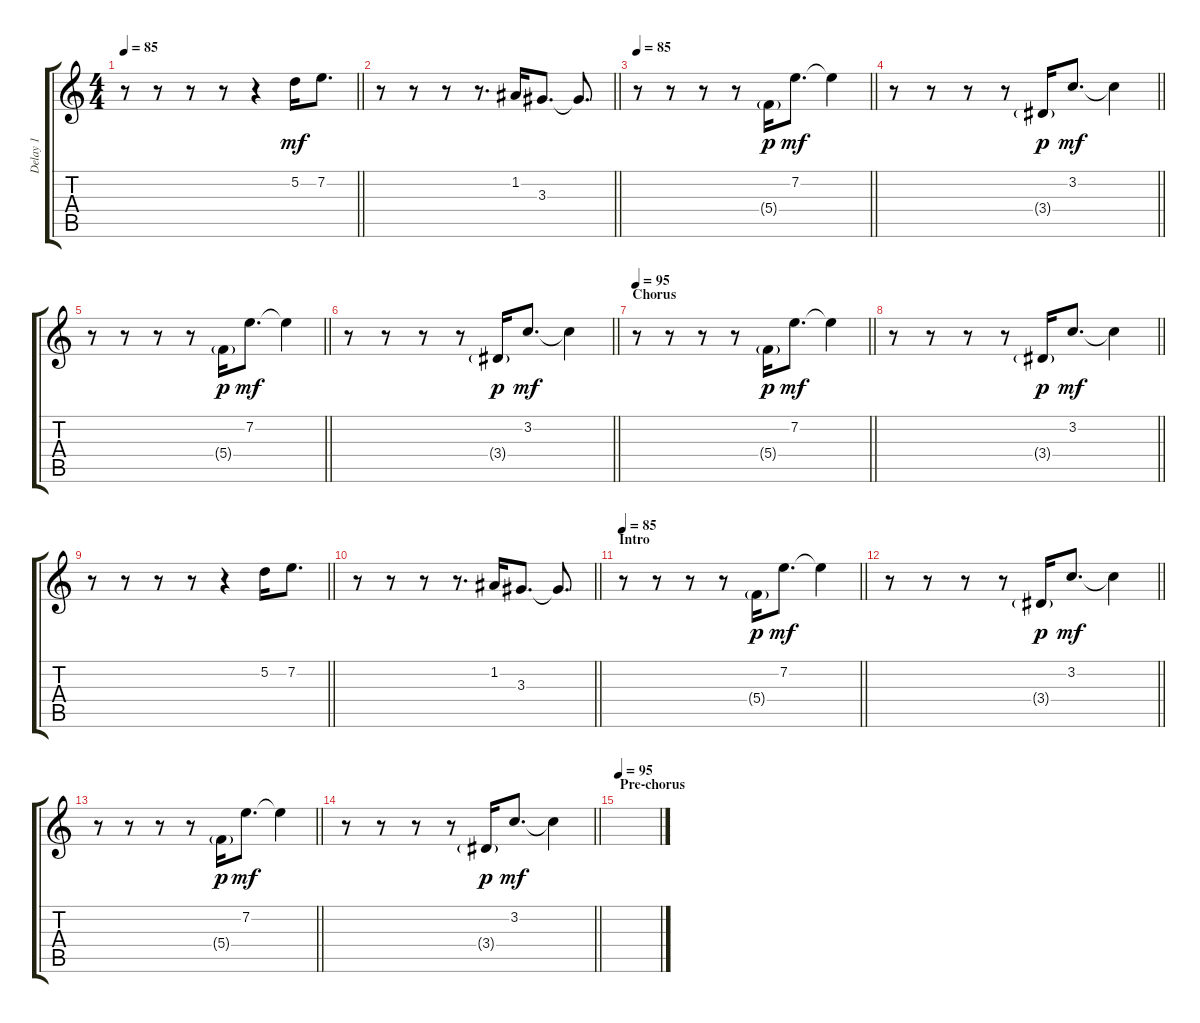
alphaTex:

\track ("Delay 1" "Delay 1") {instrument electricguitarclean}
\staff {score tabs}
\tuning (D4 A3 F3 C3 G2 C2) {hide}
\ts (4 4)
\tempo 85
\clef g2
\barLineRight lightlight
\ks c
r.8{dy mf} r.8 r.8 r.8 r.4 5.2.16 7.2.8{d} |
\barLineRight lightlight
r.8 r.8 r.8 r.8{d} 1.2.16 3.3.8{d} 3.3{t}.8{d} |
\tempo 85
\barLineRight lightlight
r.8 r.8 r.8 r.8 5.4{g}.16{dy p} 7.2.8{d dy mf} 7.2{t}.4 |
\barLineRight lightlight
r.8 r.8 r.8 r.8 3.4{g}.16{dy p} 3.2.8{d dy mf} 3.2{t}.4 |
\barLineRight lightlight
r.8 r.8 r.8 r.8 5.4{g}.16{dy p} 7.2.8{d dy mf} 7.2{t}.4 |
\barLineRight lightlight
r.8 r.8 r.8 r.8 3.4{g}.16{dy p} 3.2.8{d dy mf} 3.2{t}.4 |
\section ("" "Chorus")
\tempo 95
\barLineRight lightlight
r.8 r.8 r.8 r.8 5.4{g}.16{dy p} 7.2.8{d dy mf} 7.2{t}.4 |
\barLineRight lightlight
r.8 r.8 r.8 r.8 3.4{g}.16{dy p} 3.2.8{d dy mf} 3.2{t}.4 |
\barLineRight lightlight
r.8 r.8 r.8 r.8 r.4 5.2.16 7.2.8{d} |
\barLineRight lightlight
r.8 r.8 r.8 r.8{d} 1.2.16 3.3.8{d} 3.3{t}.8{d} |
\section ("" "Intro")
\tempo 85
\barLineRight lightlight
r.8 r.8 r.8 r.8 5.4{g}.16{dy p} 7.2.8{d dy mf} 7.2{t}.4 |
\barLineRight lightlight
r.8 r.8 r.8 r.8 3.4{g}.16{dy p} 3.2.8{d dy mf} 3.2{t}.4 |
\barLineRight lightlight
r.8 r.8 r.8 r.8 5.4{g}.16{dy p} 7.2.8{d dy mf} 7.2{t}.4 |
\barLineRight lightlight
r.8 r.8 r.8 r.8 3.4{g}.16{dy p} 3.2.8{d dy mf} 3.2{t}.4 |
\section ("" "Pre-chorus")
\tempo 95
